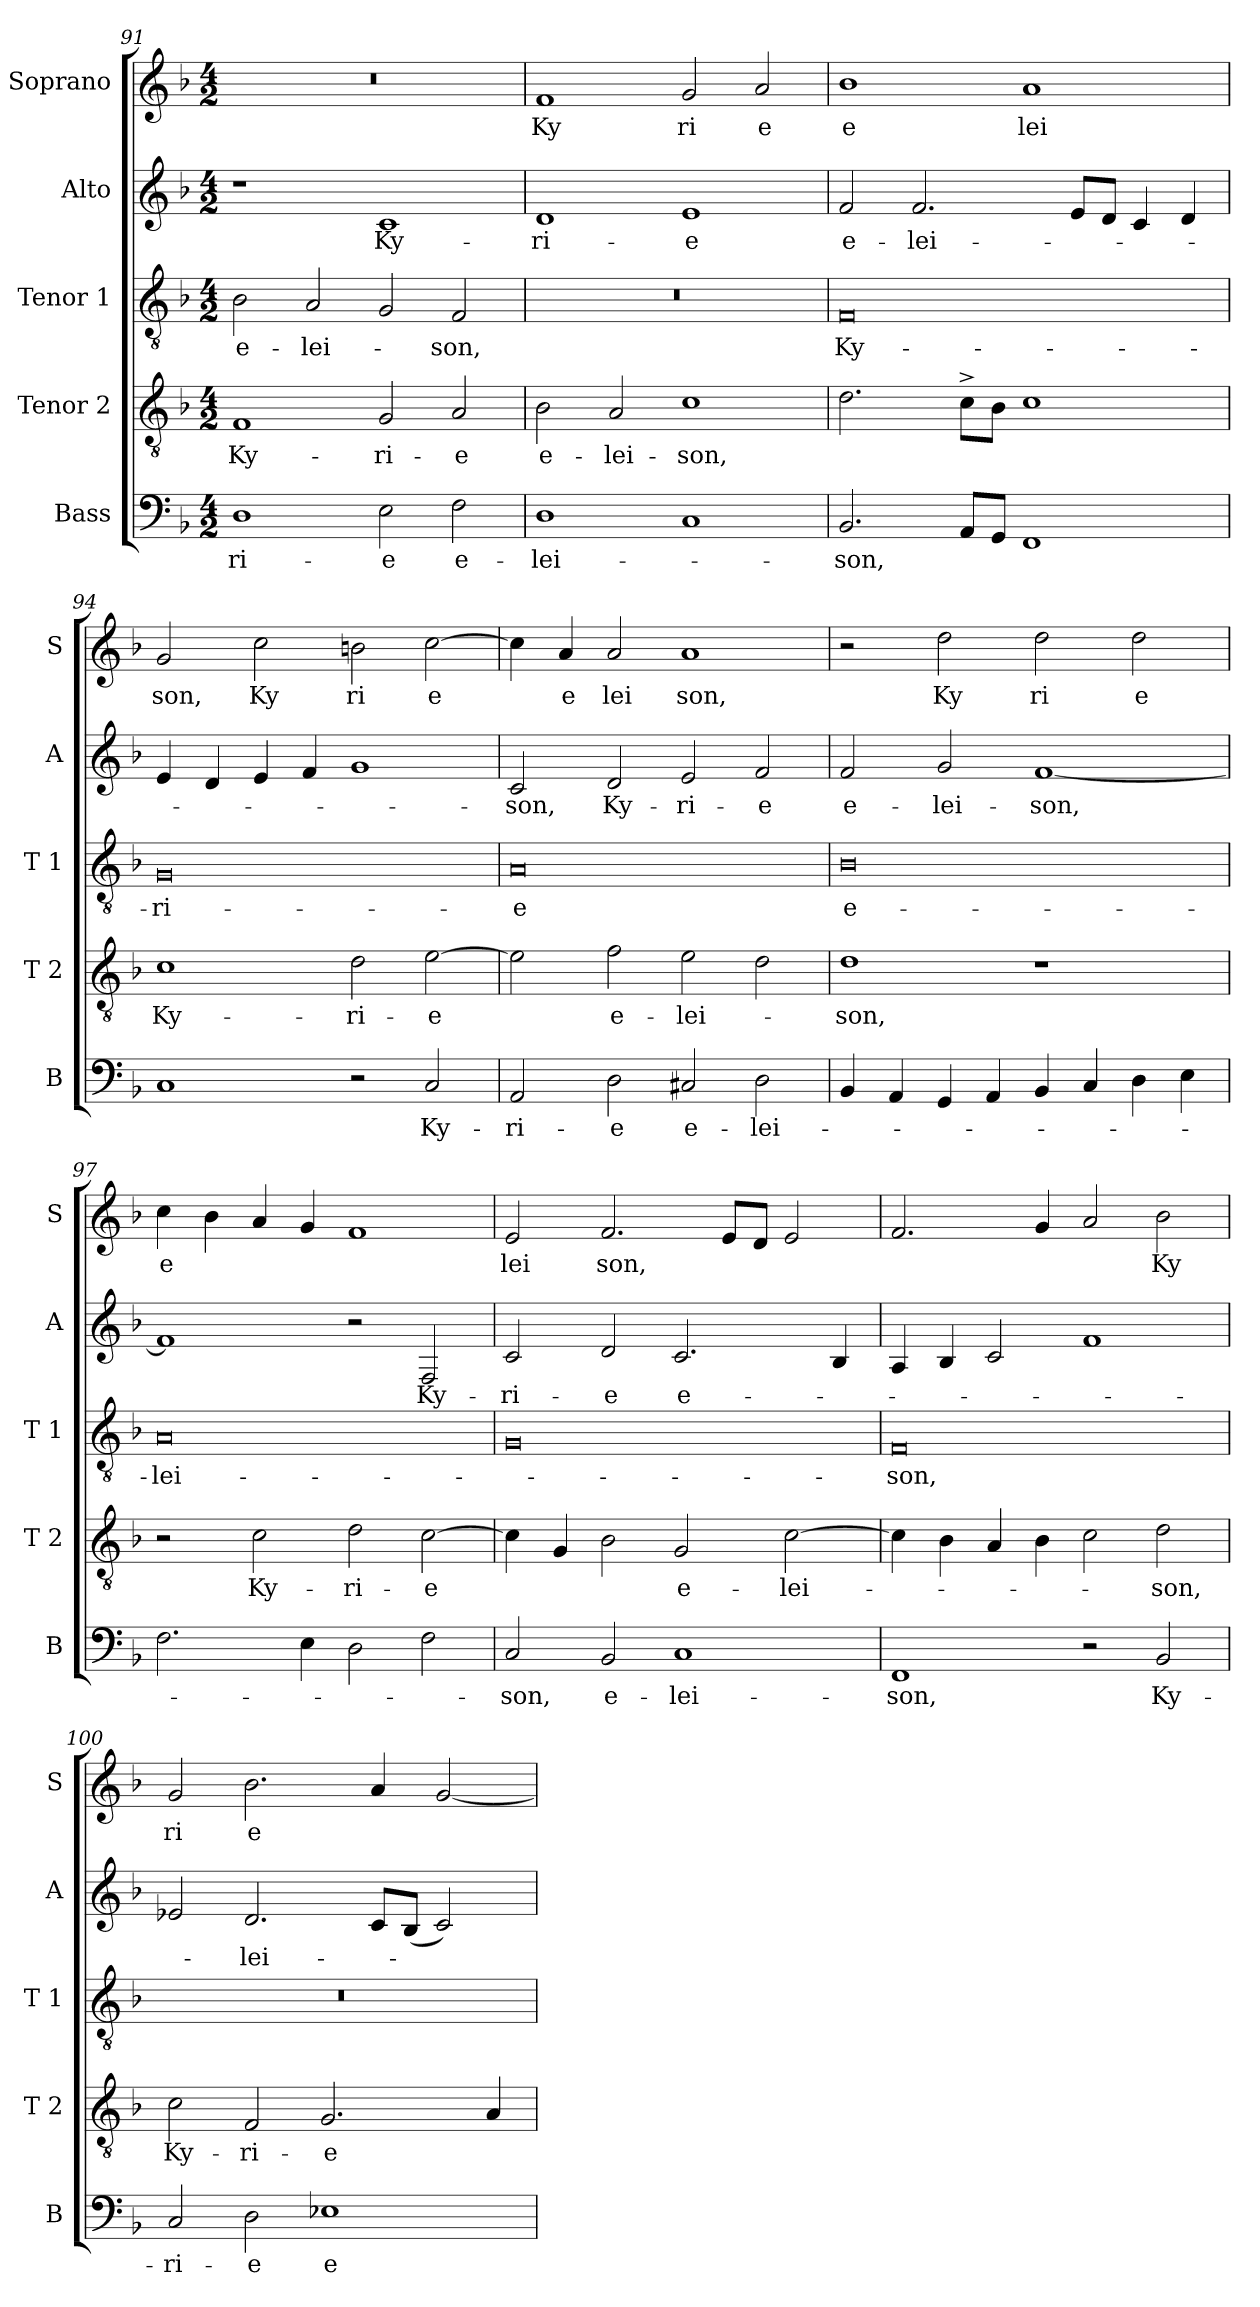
**kern	**text	**kern	**text	**kern	**text	**kern	**text	**kern	**text
*part5	*part5	*part4	*part4	*part3	*part3	*part2	*part2	*part1	*part1
*staff5	*staff5	*staff4	*staff4	*staff3	*staff3	*staff2	*staff2	*staff1	*staff1
*I"Bass	*	*I"Tenor 2	*	*I"Tenor 1	*	*I"Alto	*	*I"Soprano	*
*I'B	*	*I'T 2	*	*I'T 1	*	*I'A	*	*I'S	*
*clefF4	*	*clefGv2	*	*clefGv2	*	*clefG2	*	*clefG2	*
*k[b-]	*	*k[b-]	*	*k[b-]	*	*k[b-]	*	*k[b-]	*
*F:	*	*F:	*	*F:	*	*F:	*	*F:	*
*M4/2	*	*M4/2	*	*M4/2	*	*M4/2	*	*M4/2	*
=91	=91	=91	=91	=91	=91	=91	=91	=91	=91
!	!LO:LY:b:cj	!	!LO:LY:b:cj	!	!LO:LY:b:cj	!	!	!LO:N:vis=1	!
1D	-ri-	1F	Ky-	2B-\	e-	1r	.	0r	.
!	!	!	!	!	!LO:LY:b:cj	!	!	!	!
.	.	.	.	2A/	-lei-	.	.	.	.
!	!LO:LY:b:cj	!	!LO:LY:b:cj	!	!	!	!LO:LY:b:cj	!	!
2E\	-e	2G/	-ri-	2G/	.	1c	Ky-	.	.
!	!LO:LY:b:cj	!	!LO:LY:b:cj	!	!LO:LY:b:cj	!	!	!	!
2F\	e-	2A/	-e	2F/	-son,	.	.	.	.
=92	=92	=92	=92	=92	=92	=92	=92	=92	=92
!	!LO:LY:b:cj	!	!LO:LY:b:cj	!LO:N:vis=1	!	!	!LO:LY:b:cj	!	!LO:LY:b:cj
1D	-lei-	2B-\	e-	0r	.	1d	-ri-	1f	Ky
!	!	!	!LO:LY:b:cj	!	!	!	!	!	!
.	.	2A/	-lei-	.	.	.	.	.	.
!	!	!	!LO:LY:b:cj	!	!	!	!LO:LY:b:rj	!	!LO:LY:b:cj
1C	.	1c	-son,	.	.	1e	-e	2g/	ri
!	!	!	!	!	!	!	!	!	!LO:LY:b:cj
.	.	.	.	.	.	.	.	2a/	e
=93	=93	=93	=93	=93	=93	=93	=93	=93	=93
!	!LO:LY:b	!	!	!	!LO:LY:b:rj	!	!LO:LY:b:cj	!	!LO:LY:b:rj
2.BB-/	-son,	2.d\	.	0F	Ky-	2f/	e-	1b-	e
!	!	!	!	!	!	!	!LO:LY:b:cj	!	!
.	.	.	.	.	.	2.f/	-lei-	.	.
8AA/L	.	8c^<\L	.	.	.	.	.	.	.
8GG/J	.	8B-\J	.	.	.	.	.	.	.
!	!	!	!	!	!	!	!	!	!LO:LY:b:cj
1FF	.	1c	.	.	.	.	.	1a	lei
.	.	.	.	.	.	8e/L	.	.	.
.	.	.	.	.	.	8d/J	.	.	.
.	.	.	.	.	.	4c/	.	.	.
.	.	.	.	.	.	4d/	.	.	.
=94	=94	=94	=94	=94	=94	=94	=94	=94	=94
!	!	!	!LO:LY:b:cj	!	!LO:LY:b:rj	!	!	!	!LO:LY:b:cj
1C	.	1c	Ky-	0G	-ri-	4e/	.	2g/	son,
.	.	.	.	.	.	4d/	.	.	.
!	!	!	!	!	!	!	!	!	!LO:LY:b:cj
.	.	.	.	.	.	4e/	.	2cc\	Ky
.	.	.	.	.	.	4f/	.	.	.
!	!	!	!LO:LY:b:cj	!	!	!	!	!	!LO:LY:b:cj
2r	.	2d\	-ri-	.	.	1g	.	2bn\	ri
!	!LO:LY:b:cj	!	!LO:LY:b:rj	!	!	!	!	!	!LO:LY:b:rj
2C/	Ky-	[<2e\	-e	.	.	.	.	[<2cc\	e
!!LO:PB:g=z
=95	=95	=95	=95	=95	=95	=95	=95	=95	=95
!	!LO:LY:b:cj	!	!	!	!LO:LY:b:rj	!	!LO:LY:b:cj	!	!
2AA/	-ri-	2e\]	.	0A	-e	2c/	-son,	4cc\]	.
!	!	!	!	!	!	!	!	!	!LO:LY:b:cj
.	.	.	.	.	.	.	.	4a/	e
!	!LO:LY:b:cj	!	!LO:LY:b:cj	!	!	!	!LO:LY:b:cj	!	!LO:LY:b:cj
2D\	-e	2f\	e-	.	.	2d/	Ky-	2a/	lei
!	!LO:LY:b:cj	!	!LO:LY:b:cj	!	!	!	!LO:LY:b:cj	!	!LO:LY:b:cj
2C#X/	e-	2e\	-lei-	.	.	2e/	-ri-	1a	son,
!	!LO:LY:b:cj	!	!	!	!	!	!LO:LY:b:cj	!	!
2D\	-lei-	2d\	.	.	.	2f/	-e	.	.
=96	=96	=96	=96	=96	=96	=96	=96	=96	=96
!	!	!	!LO:LY:b:cj	!	!LO:LY:b:rj	!	!LO:LY:b:cj	!	!
4BB-/	.	1d	-son,	0B-	e-	2f/	e-	2r	.
4AA/	.	.	.	.	.	.	.	.	.
!	!	!	!	!	!	!	!LO:LY:b:cj	!	!LO:LY:b:cj
4GG/	.	.	.	.	.	2g/	-lei-	2dd\	Ky
4AA/	.	.	.	.	.	.	.	.	.
!	!	!	!	!	!	!	!LO:LY:b:cj	!	!LO:LY:b:cj
4BB-/	.	1r	.	.	.	[<1f	-son,	2dd\	ri
4C/	.	.	.	.	.	.	.	.	.
!	!	!	!	!	!	!	!	!	!LO:LY:b:cj
4D\	.	.	.	.	.	.	.	2dd\	e
4E\	.	.	.	.	.	.	.	.	.
=97	=97	=97	=97	=97	=97	=97	=97	=97	=97
!	!	!	!	!	!LO:LY:b:rj	!	!	!	!LO:LY:b:rj
2.F\	.	2r	.	0A	-lei-	1f]	.	4cc\	e
.	.	.	.	.	.	.	.	4b-\	.
!	!	!	!LO:LY:b:cj	!	!	!	!	!	!
.	.	2c\	Ky-	.	.	.	.	4a/	.
4E\	.	.	.	.	.	.	.	4g/	.
!	!	!	!LO:LY:b:cj	!	!	!	!	!	!
2D\	.	2d\	-ri-	.	.	2r	.	1f	.
!	!	!	!LO:LY:b:rj	!	!	!	!LO:LY:b:cj	!	!
2F\	.	[>2c\	-e	.	.	2F/	Ky-	.	.
=98	=98	=98	=98	=98	=98	=98	=98	=98	=98
!	!LO:LY:b:cj	!	!	!	!	!	!LO:LY:b:cj	!	!LO:LY:b:cj
2C/	-son,	4c\]	.	0G	.	2c/	-ri-	2e/	lei
.	.	4G/	.	.	.	.	.	.	.
!	!LO:LY:b:cj	!	!	!	!	!	!LO:LY:b:cj	!	!LO:LY:b
2BB-/	e-	2B-\	.	.	.	2d/	-e	2.f/	son,
!	!LO:LY:b:cj	!	!LO:LY:b:cj	!	!	!	!LO:LY:b:cj	!	!
1C	-lei-	2G/	e-	.	.	2.c/	e-	.	.
.	.	.	.	.	.	.	.	8e/L	.
.	.	.	.	.	.	.	.	8d/J	.
!	!	!	!LO:LY:b:cj	!	!	!	!	!	!
.	.	[>2c\	-lei-	.	.	.	.	2e/	.
.	.	.	.	.	.	4B-/	.	.	.
=99	=99	=99	=99	=99	=99	=99	=99	=99	=99
!	!LO:LY:b:cj	!	!	!	!LO:LY:b:cj	!	!	!	!
1FF	-son,	4c\]	.	0F	-son,	4A/	.	2.f/	.
.	.	4B-\	.	.	.	4B-/	.	.	.
.	.	4A/	.	.	.	2c/	.	.	.
.	.	4B-\	.	.	.	.	.	4g/	.
2r	.	2c\	.	.	.	1f	.	2a/	.
!	!LO:LY:b:cj	!	!LO:LY:b:cj	!	!	!	!	!	!LO:LY:b:cj
2BB-/	Ky-	2d\	-son,	.	.	.	.	2b-\	Ky
!!LO:LB:g=z
=100	=100	=100	=100	=100	=100	=100	=100	=100	=100
!	!LO:LY:b:cj	!	!LO:LY:b:cj	!LO:N:vis=1	!	!	!	!	!LO:LY:b:cj
2C/	-ri-	2c\	Ky-	0r	.	2e-X/	.	2g/	ri
!	!LO:LY:b:cj	!	!LO:LY:b:cj	!	!	!	!LO:LY:b:cj	!	!LO:LY:b:rj
2D\	-e	2F/	-ri-	.	.	2.d/	-lei-	2.b-\	e
!	!LO:LY:b:rj	!	!LO:LY:b:rj	!	!	!	!	!	!
1E-X	e-	2.G/	-e	.	.	.	.	.	.
.	.	.	.	.	.	8c/L	.	4a/	.
.	.	.	.	.	.	(>8B-/J	.	.	.
.	.	.	.	.	.	2c/)	.	[<2g/	.
.	.	4A/	.	.	.	.	.	.	.
=	=	=	=	=	=	=	=	=	=
*-	*-	*-	*-	*-	*-	*-	*-	*-	*-
